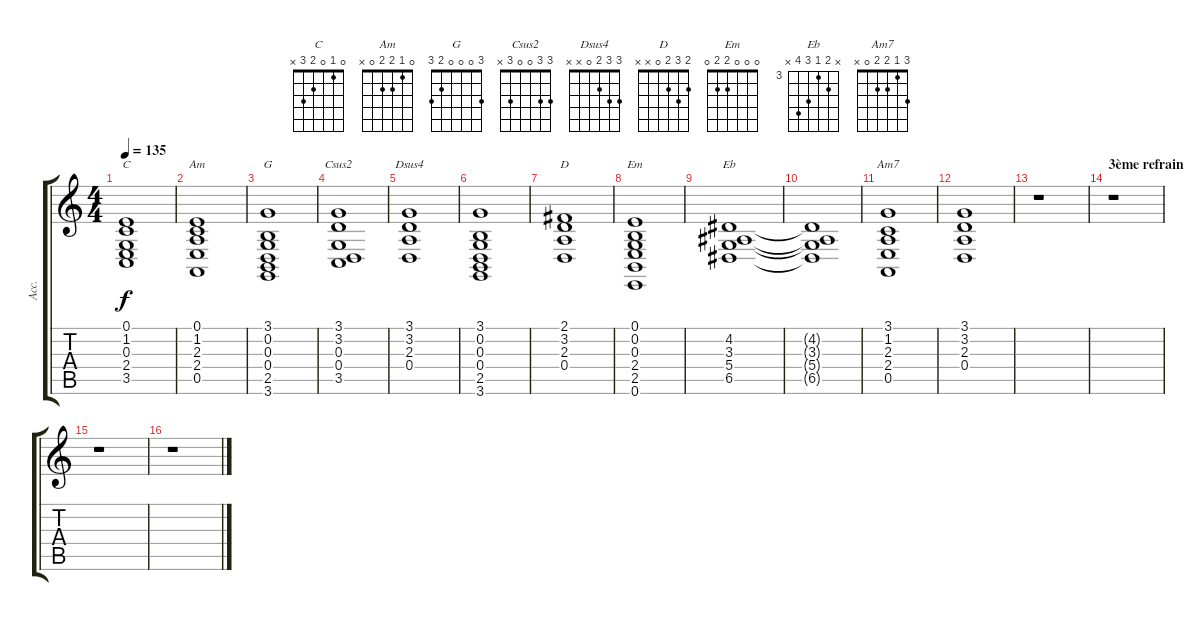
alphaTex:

\track ("Acc." "Acc.") {instrument fx4atmosphere}
\staff {score tabs}
\tuning (E4 B3 G3 D3 A2 E2) {hide}
\chord ("C" 0 1 0 2 3 x)
\chord ("Am" 0 1 2 2 0 x)
\chord ("G" 3 0 0 0 2 3)
\chord ("Csus2" 3 3 0 0 3 x)
\chord ("Dsus4" 3 3 2 0 x x)
\chord ("D" 2 3 2 0 x x)
\chord ("Em" 0 0 0 2 2 0)
\chord ("Eb" x 4 3 5 6 x) {firstfret 3}
\chord ("Am7" 3 1 2 2 0 x)
\ts (4 4)
\tempo 135
\clef g2
\ks c
(0.1 1.2 0.3 2.4 3.5).1{ch "C" dy f} |
(0.1 1.2 2.3 2.4 0.5).1{ch "Am"} |
(3.1 0.2 0.3 0.4 2.5 3.6).1{ch "G"} |
(3.1 3.2 0.3 0.4 3.5).1{ch "Csus2"} |
(3.1 3.2 2.3 0.4).1{ch "Dsus4"} |
(3.1 0.2 0.3 0.4 2.5 3.6).1 |
(2.1 3.2 2.3 0.4).1{ch "D"} |
(0.1 0.2 0.3 2.4 2.5 0.6).1{ch "Em"} |
(4.2 3.3 5.4 6.5).1{ch "Eb"} |
(4.2{t} 3.3{t} 5.4{t} 6.5{t}).1 |
(3.1 1.2 2.3 2.4 0.5).1{ch "Am7"} |
(3.1 3.2 2.3 0.4).1 |
r.1 |
\section ("" "3ème refrain")
r.1 |
r.1 |
r.1
